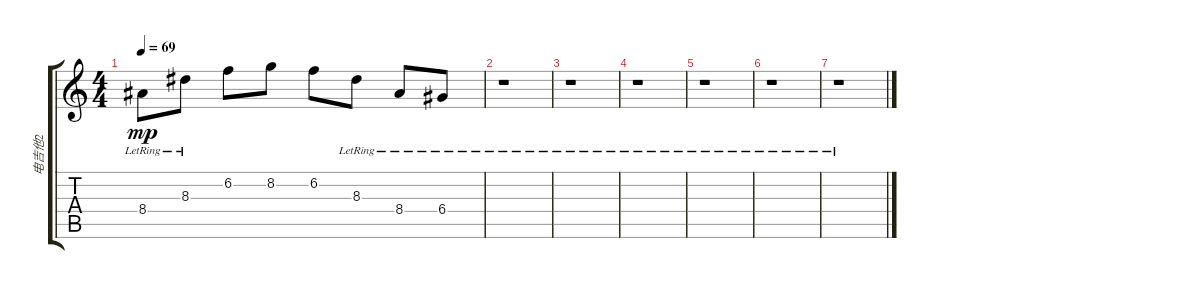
\track ("电吉他2" "电吉他2") {instrument electricguitarmuted}
\staff {score tabs}
\tuning (E4 B3 G3 D3 A2 E2) {hide}
\ts (4 4)
\tempo 69
\clef g2
\ks c
8.4{lr}.8{dy mp} 8.3{lr}.8 6.2.8 8.2.8 6.2.8 8.3{lr}.8 8.4{lr}.8 6.4{lr}.8 |
r.1 |
r.1 |
r.1 |
r.1 |
r.1 |
r.1
